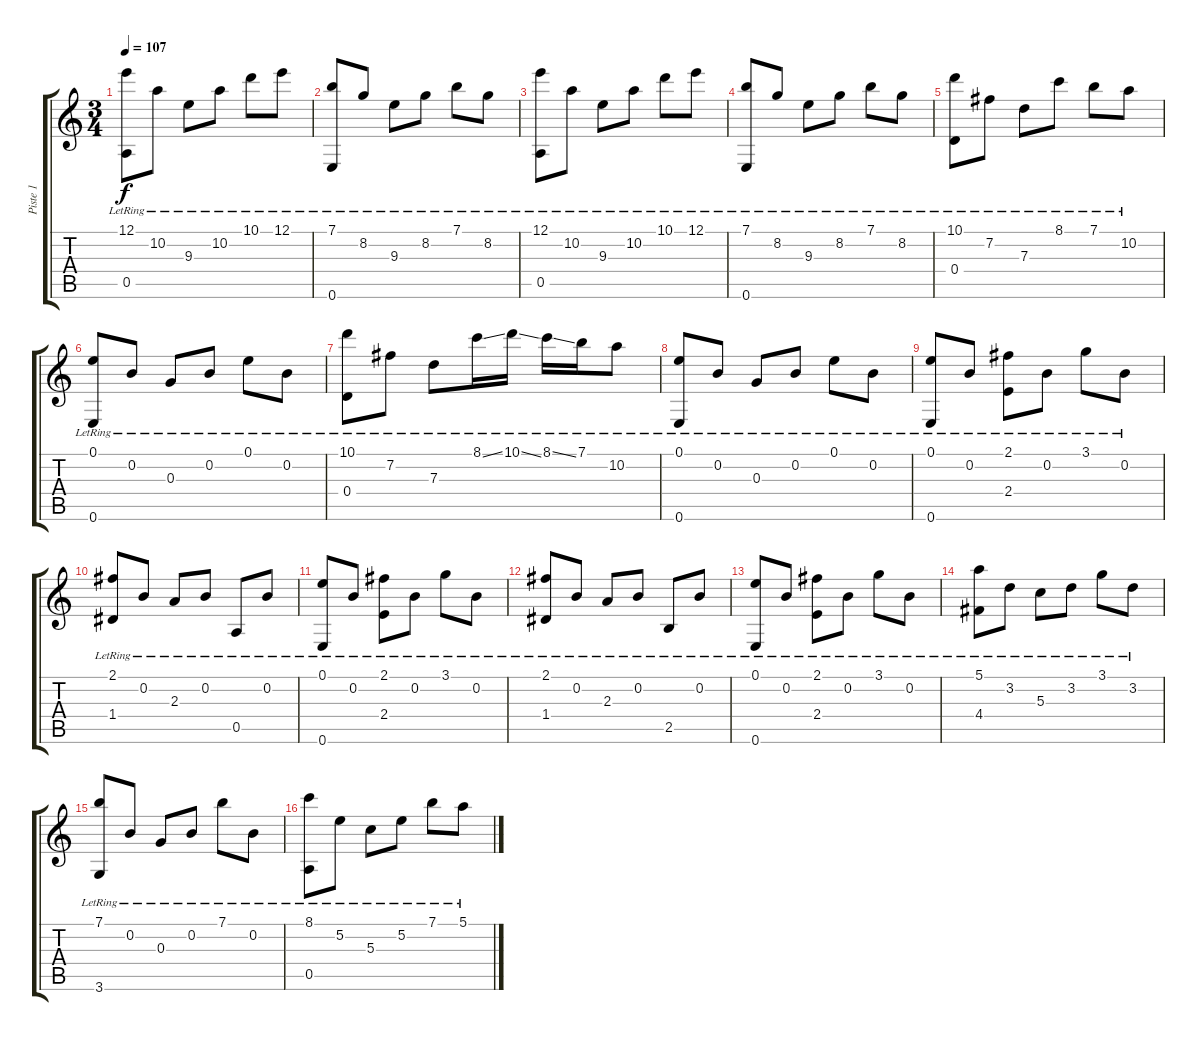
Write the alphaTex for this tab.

\track ("Piste 1" "Piste 1") {instrument acousticguitarnylon}
\staff {score tabs}
\tuning (E4 B3 G3 D3 A2 E2) {hide}
\ts (3 4)
\tempo 107
\clef g2
\ks c
(12.1{lr} 0.5{lr}).8{dy f} 10.2{lr}.8 9.3{lr}.8 10.2{lr}.8 10.1{lr}.8 12.1{lr}.8 |
(7.1{lr} 0.6{lr}).8 8.2{lr}.8 9.3{lr}.8 8.2{lr}.8 7.1{lr}.8 8.2{lr}.8 |
(12.1{lr} 0.5{lr}).8 10.2{lr}.8 9.3{lr}.8 10.2{lr}.8 10.1{lr}.8 12.1{lr}.8 |
(7.1{lr} 0.6{lr}).8 8.2{lr}.8 9.3{lr}.8 8.2{lr}.8 7.1{lr}.8 8.2{lr}.8 |
(10.1{lr} 0.4{lr}).8 7.2{lr}.8 7.3{lr}.8 8.1{lr}.8 7.1{lr}.8 10.2{lr}.8 |
(0.1{lr} 0.6{lr}).8 0.2{lr}.8 0.3{lr}.8 0.2{lr}.8 0.1{lr}.8 0.2{lr}.8 |
(10.1{lr} 0.4{lr}).8 7.2{lr}.8 7.3{lr}.8 8.1{ss lr}.16 10.1{ss lr}.16 8.1{ss lr}.16 7.1{lr}.16 10.2{lr}.8 |
(0.1{lr} 0.6{lr}).8 0.2{lr}.8 0.3{lr}.8 0.2{lr}.8 0.1{lr}.8 0.2{lr}.8 |
(0.1{lr} 0.6{lr}).8 0.2{lr}.8 (2.1{lr} 2.4{lr}).8 0.2{lr}.8 3.1{lr}.8 0.2{lr}.8 |
(2.1{lr} 1.4{lr}).8 0.2{lr}.8 2.3{lr}.8 0.2{lr}.8 0.5{lr}.8 0.2{lr}.8 |
(0.1{lr} 0.6{lr}).8 0.2{lr}.8 (2.1{lr} 2.4{lr}).8 0.2{lr}.8 3.1{lr}.8 0.2{lr}.8 |
(2.1{lr} 1.4{lr}).8 0.2{lr}.8 2.3{lr}.8 0.2{lr}.8 2.5{lr}.8 0.2{lr}.8 |
(0.1{lr} 0.6{lr}).8 0.2{lr}.8 (2.1{lr} 2.4{lr}).8 0.2{lr}.8 3.1{lr}.8 0.2{lr}.8 |
(5.1{lr} 4.4{lr}).8 3.2{lr}.8 5.3{lr}.8 3.2{lr}.8 3.1{lr}.8 3.2{lr}.8 |
(7.1{lr} 3.6{lr}).8 0.2{lr}.8 0.3{lr}.8 0.2{lr}.8 7.1{lr}.8 0.2{lr}.8 |
(8.1{lr} 0.5{lr}).8 5.2{lr}.8 5.3{lr}.8 5.2{lr}.8 7.1{lr}.8 5.1{lr}.8
